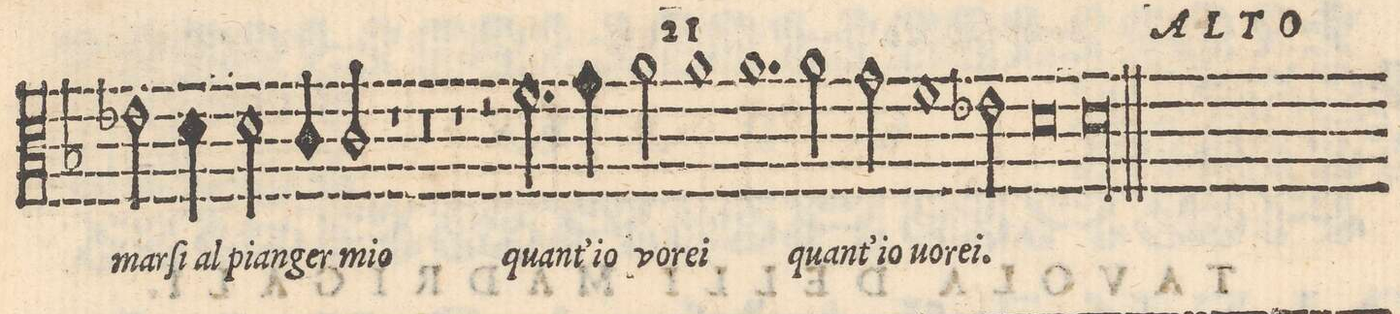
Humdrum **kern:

**kern	**text
*I"ALTO	*
*clefC3	*
*k[b-]	*
*met(C|)	*
*M2/1	*
2e-X\	-mar-
4d\	-ſi_al
2d\	pia(n)-
=47-	=47-
4c/	-ger
2c/	mio
1r	.
=48-	=48-
0r	.
=49-	=49-
1r	.
2r	.
2.f\	quan-
=50-	=50-
4g\	-t'io
2a\	vo-
1a	-re-
=51-	=51-
1.a	-i
2a\	quan-
=52-	=52-
2g\	-t'io
1f	vo-
2e-X\	-re-
=53-	=53-
0d	.
=54-	=54-
0dl	-i.
==	==
*-	*-
